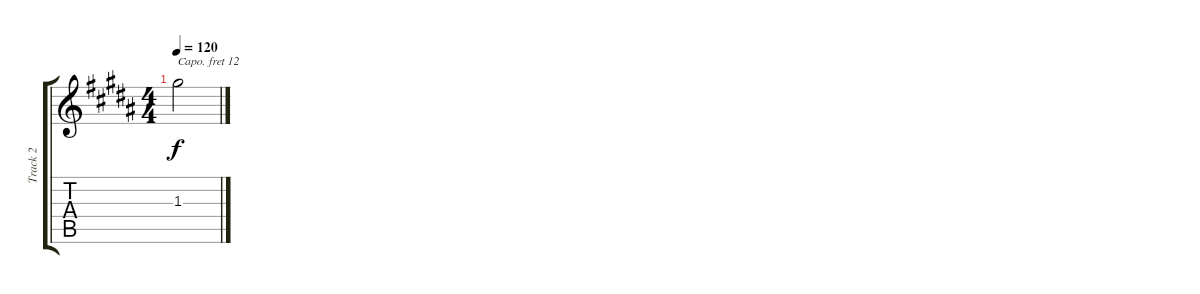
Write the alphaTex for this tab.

\track ("Track 2" "Track 2") {instrument acousticguitarsteel}
\staff {score tabs}
\capo 12
\tuning (E4 B3 G3 D3 A2 E2) {hide}
\ts (4 4)
\tempo 120
\clef g2
\ks g#minor
1.3.2{dy f}
